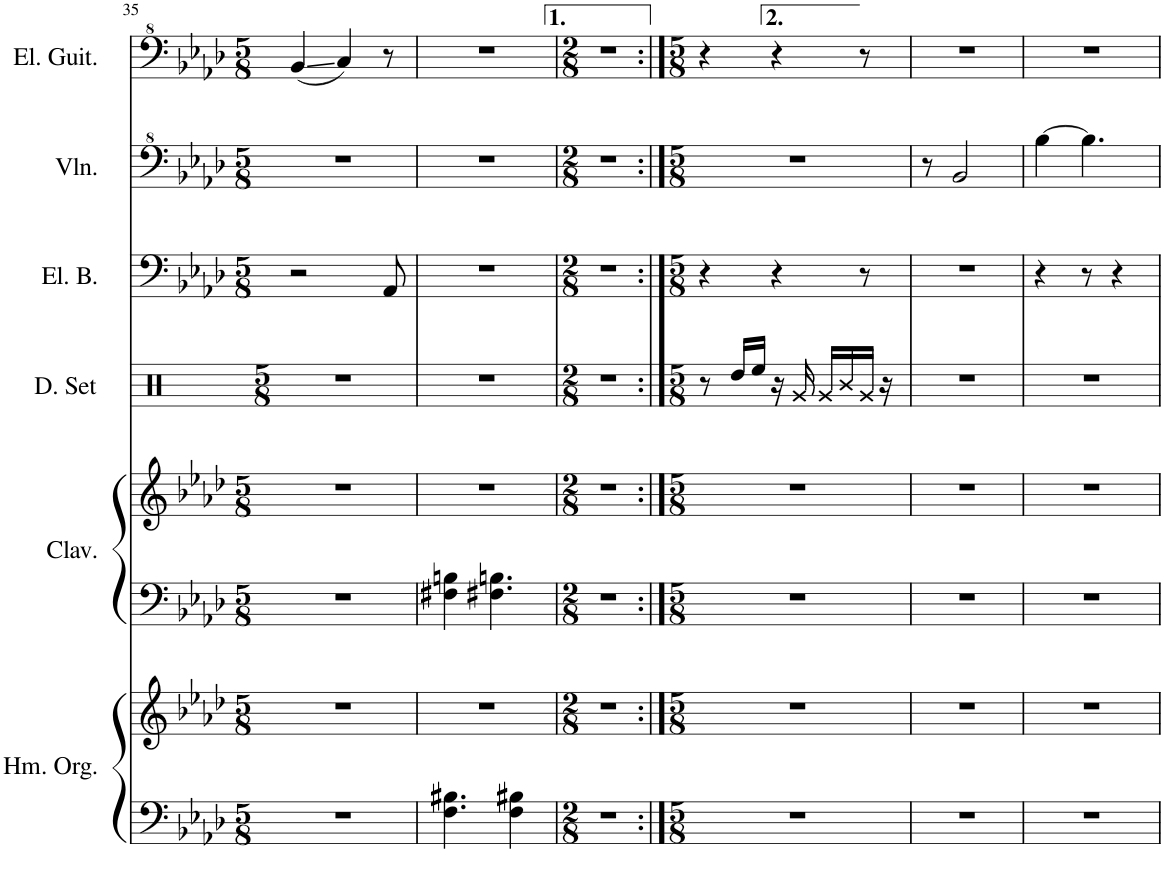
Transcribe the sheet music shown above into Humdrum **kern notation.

**kern	**kern	**kern	**kern	**kern	**kern	**kern	**kern
*part6	*part6	*part5	*part5	*part4	*part3	*part2	*part1
*staff8	*staff7	*staff6	*staff5	*staff4	*staff3	*staff2	*staff1
*I"Hammond Organ	*	*I"Clavinet	*	*I"Drumset	*I"5-str. Electric Bass	*I"Violin	*I"Electric Guitar
*I'Hm. Org.	*	*I'Clav.	*	*I'D. Set	*I'El. B.	*I'Vln.	*I'El. Guit.
!!LO:PB:g=z
*clefF4	*clefG2	*clefF4	*clefG2	*clefX	*clefF4	*clefF^4	*clefF^4
*	*	*	*	*	*Trd7c12	*	*
*k[b-e-a-d-]	*k[b-e-a-d-]	*k[b-e-a-d-]	*k[b-e-a-d-]	*k[]	*k[b-e-a-d-]	*k[b-e-a-d-]	*k[b-e-a-d-]
*M5/8	*M5/8	*M5/8	*M5/8	*M5/8	*M5/8	*M5/8	*M5/8
=35	=35	=35	=35	=35	=35	=35	=35
8%5r	8%5r	8%5r	8%5r	8%5r	2r	8%5r	(4B-/
.	.	.	.	.	.	.	4c/)
.	.	.	.	.	8AA-/	.	8r
=36	=36	=36	=36	=36	=36	=36	=36
4.F\ 4.B#X\	8%5r	4F#X\ 4Bn\	8%5r	8%5r	8%5r	8%5r	8%5r
.	.	4.F#X\ 4.Bn\	.	.	.	.	.
4F\ 4B#X\	.	.	.	.	.	.	.
=37	=37	=37	=37	=37	=37	=37	=37
*M2/8	*M2/8	*M2/8	*M2/8	*M2/8	*M2/8	*M2/8	*M2/8
4r	4r	4r	4r	4r	4r	4r	4r
=38:|!	=38:|!	=38:|!	=38:|!	=38:|!	=38:|!	=38:|!	=38:|!
*M5/8	*M5/8	*M5/8	*M5/8	*M5/8	*M5/8	*M5/8	*M5/8
8%5r	8%5r	8%5r	8%5r	8r	4r	8%5r	4r
.	.	.	.	16Rdd/LL	.	.	.
.	.	.	.	16Ree/JJ	.	.	.
.	.	.	.	16r	4r	.	4r
.	.	.	.	16Rg/	.	.	.
.	.	.	.	16Rg/LL	.	.	.
.	.	.	.	16R/	.	.	.
.	.	.	.	16Rg/JJ	8r	.	8r
.	.	.	.	16r	.	.	.
=39	=39	=39	=39	=39	=39	=39	=39
8%5r	8%5r	8%5r	8%5r	8%5r	8%5r	8r	8%5r
.	.	.	.	.	.	2B-/	.
=40	=40	=40	=40	=40	=40	=40	=40
8%5r	8%5r	8%5r	8%5r	8%5r	4r	[4b-\	8%5r
.	.	.	.	.	8r	4.b-\]	.
.	.	.	.	.	4r	.	.
=	=	=	=	=	=	=	=
*-	*-	*-	*-	*-	*-	*-	*-
